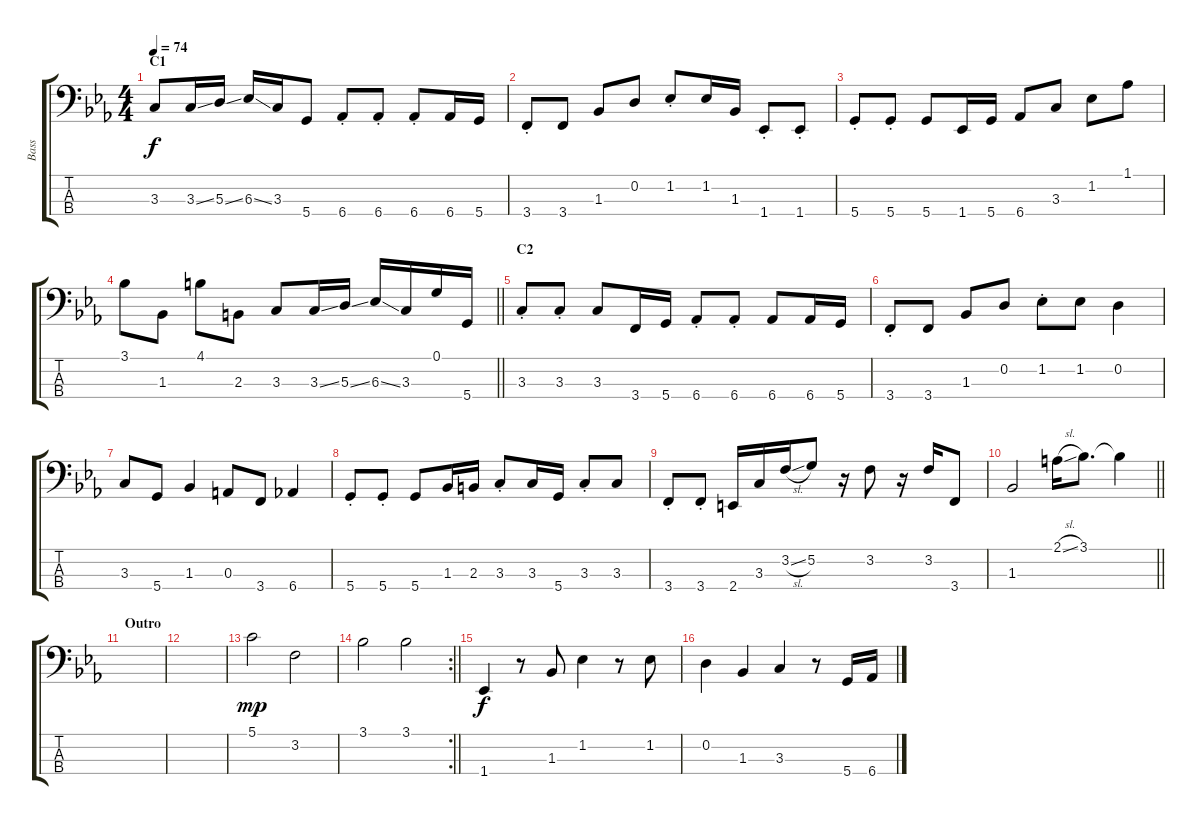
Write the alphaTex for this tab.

\track ("Bass" "Bass") {instrument electricbassfinger}
\staff {score tabs}
\tuning (G2 D2 A1 D1) {hide}
\ts (4 4)
\section ("" "C1")
\tempo 74
\clef f4
\ks eb
3.3.8{dy f} 3.3{ss}.16 5.3{ss}.16 6.3{ss}.16 3.3.16 5.4.8 6.4{st}.8 6.4{st}.8 6.4{st}.8 6.4.16 5.4.16 |
3.4{st}.8 3.4.8 1.3.8 0.2.8 1.2{st}.8 1.2.16 1.3.16 1.4{st}.8 1.4{st}.8 |
5.4{st}.8 5.4{st}.8 5.4.8 1.4.16 5.4.16 6.4.8 3.3.8 1.2.8 1.1.8 |
\barLineRight lightlight
3.1.8 1.3.8 4.1.8 2.3.8 3.3.8 3.3{ss}.16 5.3{ss}.16 6.3{ss}.16 3.3.16 0.1.16 5.4.16 |
\section ("" "C2")
3.3{st}.8 3.3{st}.8 3.3.8 3.4.16 5.4.16 6.4{st}.8 6.4{st}.8 6.4.8 6.4.16 5.4.16 |
3.4{st}.8 3.4.8 1.3.8 0.2.8 1.2{st}.8 1.2.8 0.2.4 |
3.3.8 5.4.8 1.3.4 0.3.8 3.4.8 6.4.4 |
5.4{st}.8 5.4{st}.8 5.4.8 1.3.16 2.3.16 3.3{st}.8 3.3.16 5.4.16 3.3{st}.8 3.3.8 |
3.4{st}.8 3.4{st}.8 2.4.16 3.3.16 3.2{sl}.16 5.2.8 r.16 3.2.8 r.16 3.2.16 3.4.8 |
\barLineRight lightlight
1.3.2 2.1{sl}.16 3.1.8{d} 3.1{t}.4 |
\section ("" "Outro")
|
|
5.1.2{dy mp} 3.2.2 |
\rc 2
\barLineRight lightlight
3.1.2 3.1.2 |
1.4.4{dy f} r.8 1.3.8 1.2.4 r.8 1.2.8 |
0.2.4 1.3.4 3.3.4 r.8 5.4.16 6.4.16
